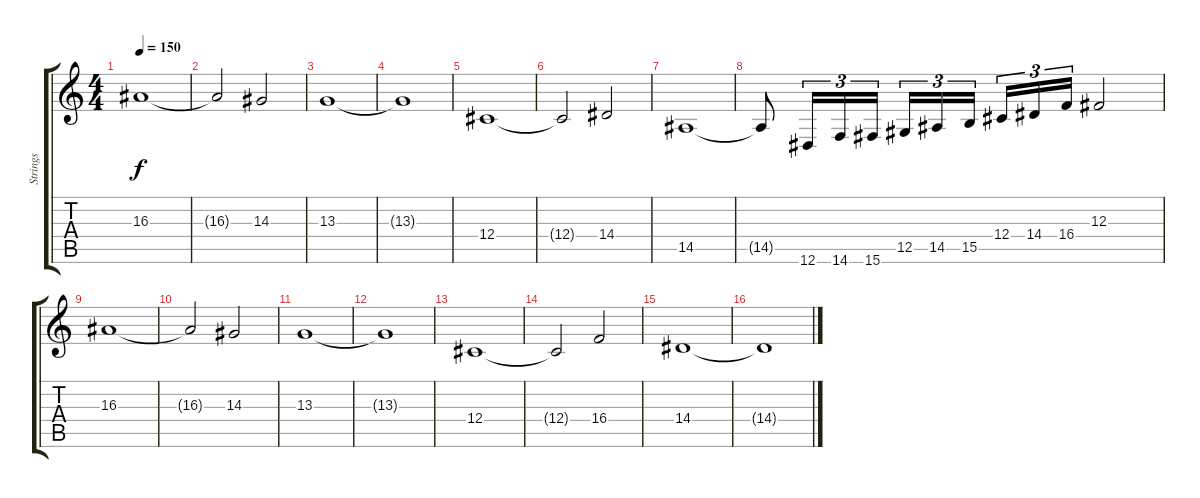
\track ("Strings" "Strings") {instrument stringensemble1}
\staff {score tabs}
\tuning (Eb4 Bb3 Gb3 Db3 Ab2 Eb2) {hide}
\ts (4 4)
\tempo 150
\clef g2
\ks c
16.3.1{dy f} |
16.3{t}.2 14.3.2 |
13.3.1 |
13.3{t}.1 |
12.4.1 |
12.4{t}.2 14.4.2 |
14.5.1 |
14.5{t}.8 12.6.16{tu (3 2)} 14.6.16{tu (3 2)} 15.6.16{tu (3 2)} 12.5.16{tu (3 2)} 14.5.16{tu (3 2)} 15.5.16{tu (3 2) beam splitsecondary} 12.4.16{tu (3 2)} 14.4.16{tu (3 2)} 16.4.16{tu (3 2)} 12.3.2 |
16.3.1 |
16.3{t}.2 14.3.2 |
13.3.1 |
13.3{t}.1 |
12.4.1 |
12.4{t}.2 16.4.2 |
14.4.1{volume 6} |
14.4{t}.1
